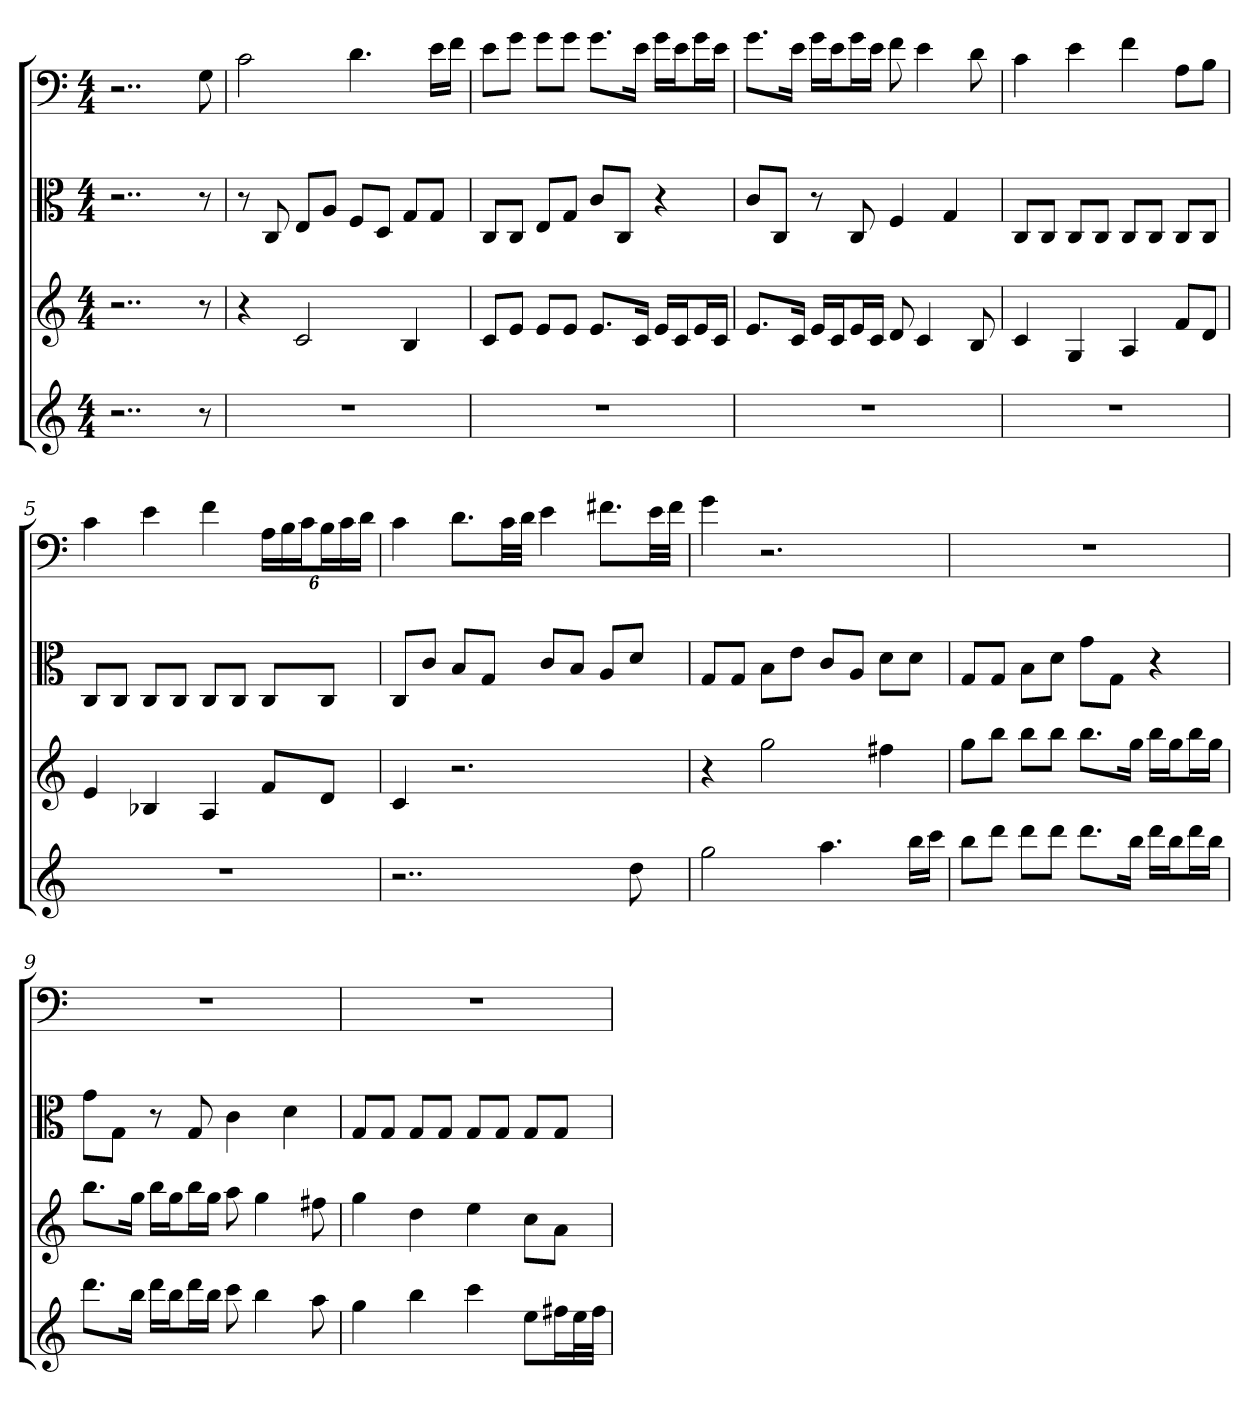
**kern	**kern	**kern	**kern
*part4	*part3	*part2	*part1
*staff4	*staff3	*staff2	*staff1
*	*	*clefC3	*clefF4
*k[]	*k[]	*k[]	*k[]
*C:	*C:	*C:	*C:
*M4/4	*M4/4	*M4/4	*M4/4
=	=	=	=
2..r	2..r	2..r	2..r
8r	8r	8r	8G
=1	=1	=1	=1
1r	4r	8r	2c
.	.	8C	.
.	2c	8E/L	.
.	.	8A/J	.
.	.	8F/L	4.d
.	.	8D/J	.
.	4B	8G/L	.
.	.	8G/J	16e\LL
.	.	.	16f\JJ
=2	=2	=2	=2
1r	8cL	8C/L	8e\L
.	8eJ	8C/J	8g\J
.	8eL	8E/L	8g\L
.	8eJ	8G/J	8g\J
.	8.eL	8c/L	8.g\L
.	.	8C/J	.
.	16cJk	.	16e\Jk
.	16eLL	4r	16g\LL
.	16cJ	.	16e\J
.	16eL	.	16g\L
.	16cJJ	.	16e\JJ
=3	=3	=3	=3
1r	8.eL	8c/L	8.g\L
.	.	8C/J	.
.	16cJk	.	16e\Jk
.	16eLL	8r	16g\LL
.	16cJ	.	16e\J
.	16eL	8C	16g\L
.	16cJJ	.	16e\JJ
.	8d	4F	8f
.	4c	.	4e
.	.	4G	.
.	8B	.	8d
=4	=4	=4	=4
1r	4c	8C/L	4c
.	.	8C/J	.
.	4G	8C/L	4e
.	.	8C/J	.
.	4A	8C/L	4f
.	.	8C/J	.
.	8fL	8C/L	8A\L
.	8dJ	8C/J	8B\J
=5	=5	=5	=5
1r	4e	8C/L	4c
.	.	8C/J	.
.	4B-X	8C/L	4e
.	.	8C/J	.
.	4A	8C/L	4f
.	.	8C/J	.
.	8fL	8C/L	24A\LL
.	.	.	24B\
.	.	.	24c\J
.	8dJ	8C/J	24B\L
.	.	.	24c\
.	.	.	24d\JJ
=6	=6	=6	=6
2..r	4c	8C/L	4c
.	.	8c/J	.
.	2.r	8B/L	8.d\L
.	.	8G/J	.
.	.	.	32c\LL
.	.	.	32d\JJJ
.	.	8c/L	4e
.	.	8B/J	.
.	.	8A/L	8.f#X\L
8dd	.	8d/J	.
.	.	.	32e\LL
.	.	.	32f#\JJJ
=7	=7	=7	=7
2gg	4r	8G/L	4g
.	.	8G/J	.
.	2gg	8B\L	2.r
.	.	8e\J	.
4.aa	.	8c/L	.
.	.	8A/J	.
.	4ff#X	8d\L	.
16bbLL	.	8d\J	.
16cccJJ	.	.	.
=8	=8	=8	=8
8bbL	8ggL	8G/L	1r
8dddJ	8bbJ	8G/J	.
8dddL	8bbL	8B\L	.
8dddJ	8bbJ	8d\J	.
8.dddL	8.bbL	8g\L	.
.	.	8G\J	.
16bbJk	16ggJk	.	.
16dddLL	16bbLL	4r	.
16bbJ	16ggJ	.	.
16dddL	16bbL	.	.
16bbJJ	16ggJJ	.	.
=9	=9	=9	=9
8.dddL	8.bbL	8g\L	1r
.	.	8G\J	.
16bbJk	16ggJk	.	.
16dddLL	16bbLL	8r	.
16bbJ	16ggJ	.	.
16dddL	16bbL	8G	.
16bbJJ	16ggJJ	.	.
8ccc	8aa	4c	.
4bb	4gg	.	.
.	.	4d	.
8aa	8ff#X	.	.
=10	=10	=10	=10
4gg	4gg	8G/L	1r
.	.	8G/J	.
4bb	4dd	8G/L	.
.	.	8G/J	.
4ccc	4ee	8G/L	.
.	.	8G/J	.
8eeL	8ccL	8G/L	.
16ff#XL	8aJ	8G/J	.
32eeL	.	.	.
32ff#JJJ	.	.	.
=	=	=	=
*-	*-	*-	*-
